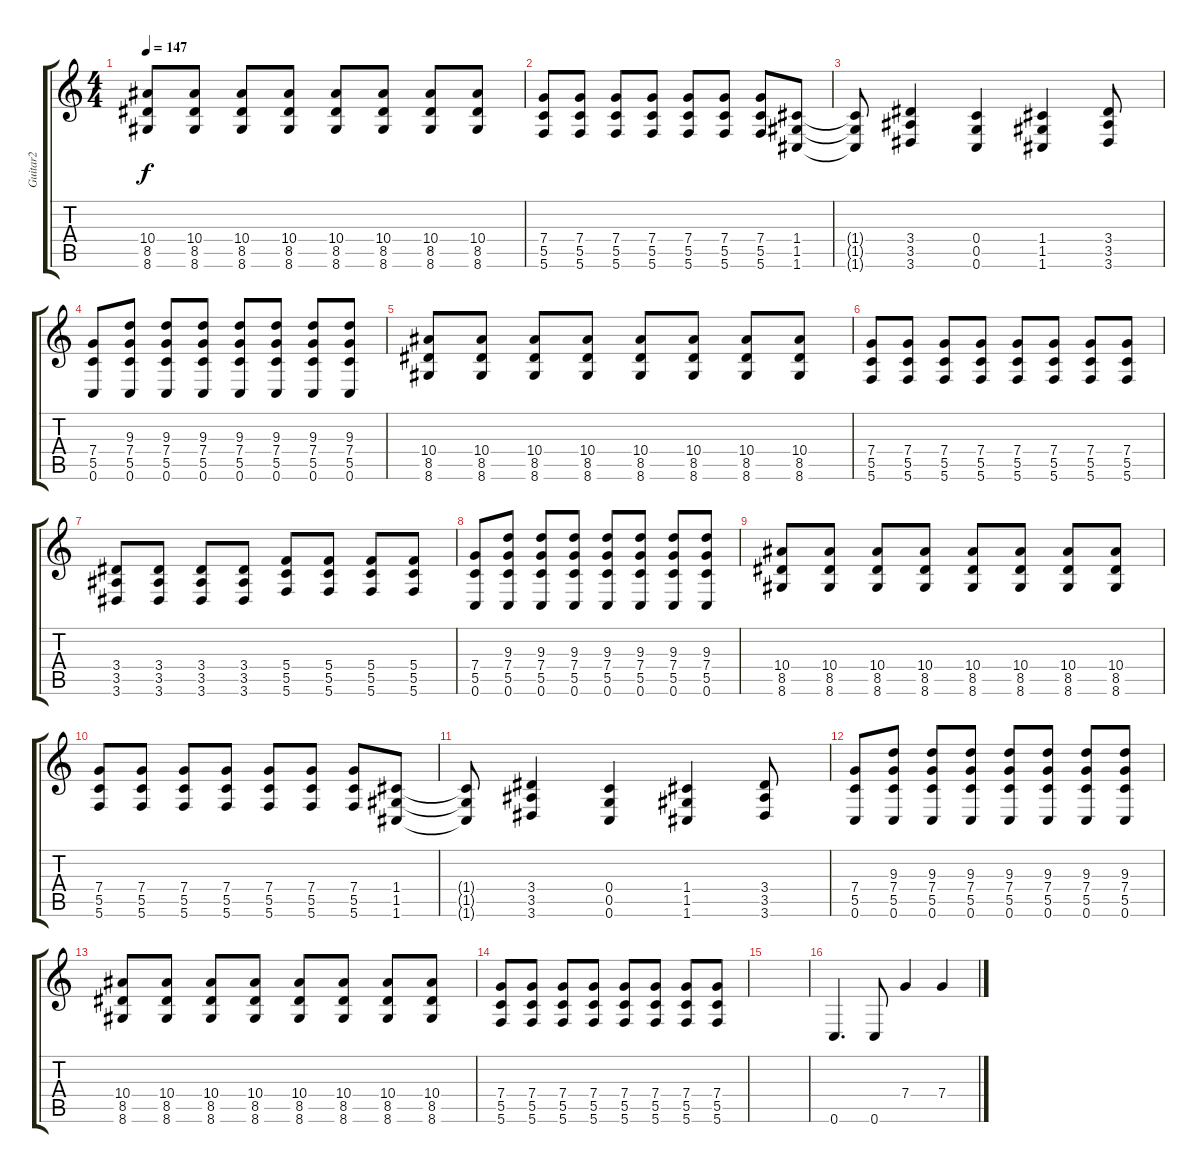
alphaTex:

\track ("Guitar2" "Guitar2") {instrument distortionguitar}
\staff {score tabs}
\tuning (D4 A3 F3 C3 G2 C2) {hide}
\ts (4 4)
\tempo 147
\clef g2
\ks c
(10.4 8.5 8.6).8{dy f} (10.4 8.5 8.6).8 (10.4 8.5 8.6).8 (10.4 8.5 8.6).8 (10.4 8.5 8.6).8 (10.4 8.5 8.6).8 (10.4 8.5 8.6).8 (10.4 8.5 8.6).8 |
(7.4 5.5 5.6).8 (7.4 5.5 5.6).8 (7.4 5.5 5.6).8 (7.4 5.5 5.6).8 (7.4 5.5 5.6).8 (7.4 5.5 5.6).8 (7.4 5.5 5.6).8 (1.4 1.5 1.6).8 |
(1.4{t} 1.5{t} 1.6{t}).8 (3.4 3.5 3.6).4 (0.4 0.5 0.6).4 (1.4 1.5 1.6).4 (3.4 3.5 3.6).8 |
(7.4 5.5 0.6).8 (9.3 7.4 5.5 0.6).8 (9.3 7.4 5.5 0.6).8 (9.3 7.4 5.5 0.6).8 (9.3 7.4 5.5 0.6).8 (9.3 7.4 5.5 0.6).8 (9.3 7.4 5.5 0.6).8 (9.3 7.4 5.5 0.6).8 |
(10.4 8.5 8.6).8 (10.4 8.5 8.6).8 (10.4 8.5 8.6).8 (10.4 8.5 8.6).8 (10.4 8.5 8.6).8 (10.4 8.5 8.6).8 (10.4 8.5 8.6).8 (10.4 8.5 8.6).8 |
(7.4 5.5 5.6).8 (7.4 5.5 5.6).8 (7.4 5.5 5.6).8 (7.4 5.5 5.6).8 (7.4 5.5 5.6).8 (7.4 5.5 5.6).8 (7.4 5.5 5.6).8 (7.4 5.5 5.6).8 |
(3.4 3.5 3.6).8 (3.4 3.5 3.6).8 (3.4 3.5 3.6).8 (3.4 3.5 3.6).8 (5.4 5.5 5.6).8 (5.4 5.5 5.6).8 (5.4 5.5 5.6).8 (5.4 5.5 5.6).8 |
(7.4 5.5 0.6).8 (9.3 7.4 5.5 0.6).8 (9.3 7.4 5.5 0.6).8 (9.3 7.4 5.5 0.6).8 (9.3 7.4 5.5 0.6).8 (9.3 7.4 5.5 0.6).8 (9.3 7.4 5.5 0.6).8 (9.3 7.4 5.5 0.6).8 |
(10.4 8.5 8.6).8 (10.4 8.5 8.6).8 (10.4 8.5 8.6).8 (10.4 8.5 8.6).8 (10.4 8.5 8.6).8 (10.4 8.5 8.6).8 (10.4 8.5 8.6).8 (10.4 8.5 8.6).8 |
(7.4 5.5 5.6).8 (7.4 5.5 5.6).8 (7.4 5.5 5.6).8 (7.4 5.5 5.6).8 (7.4 5.5 5.6).8 (7.4 5.5 5.6).8 (7.4 5.5 5.6).8 (1.4 1.5 1.6).8 |
(1.4{t} 1.5{t} 1.6{t}).8 (3.4 3.5 3.6).4 (0.4 0.5 0.6).4 (1.4 1.5 1.6).4 (3.4 3.5 3.6).8 |
(7.4 5.5 0.6).8 (9.3 7.4 5.5 0.6).8 (9.3 7.4 5.5 0.6).8 (9.3 7.4 5.5 0.6).8 (9.3 7.4 5.5 0.6).8 (9.3 7.4 5.5 0.6).8 (9.3 7.4 5.5 0.6).8 (9.3 7.4 5.5 0.6).8 |
(10.4 8.5 8.6).8 (10.4 8.5 8.6).8 (10.4 8.5 8.6).8 (10.4 8.5 8.6).8 (10.4 8.5 8.6).8 (10.4 8.5 8.6).8 (10.4 8.5 8.6).8 (10.4 8.5 8.6).8 |
(7.4 5.5 5.6).8 (7.4 5.5 5.6).8 (7.4 5.5 5.6).8 (7.4 5.5 5.6).8 (7.4 5.5 5.6).8 (7.4 5.5 5.6).8 (7.4 5.5 5.6).8 (7.4 5.5 5.6).8 |
|
0.6.4{d instrument acousticguitarsteel} 0.6.8 7.4.4 7.4.4
